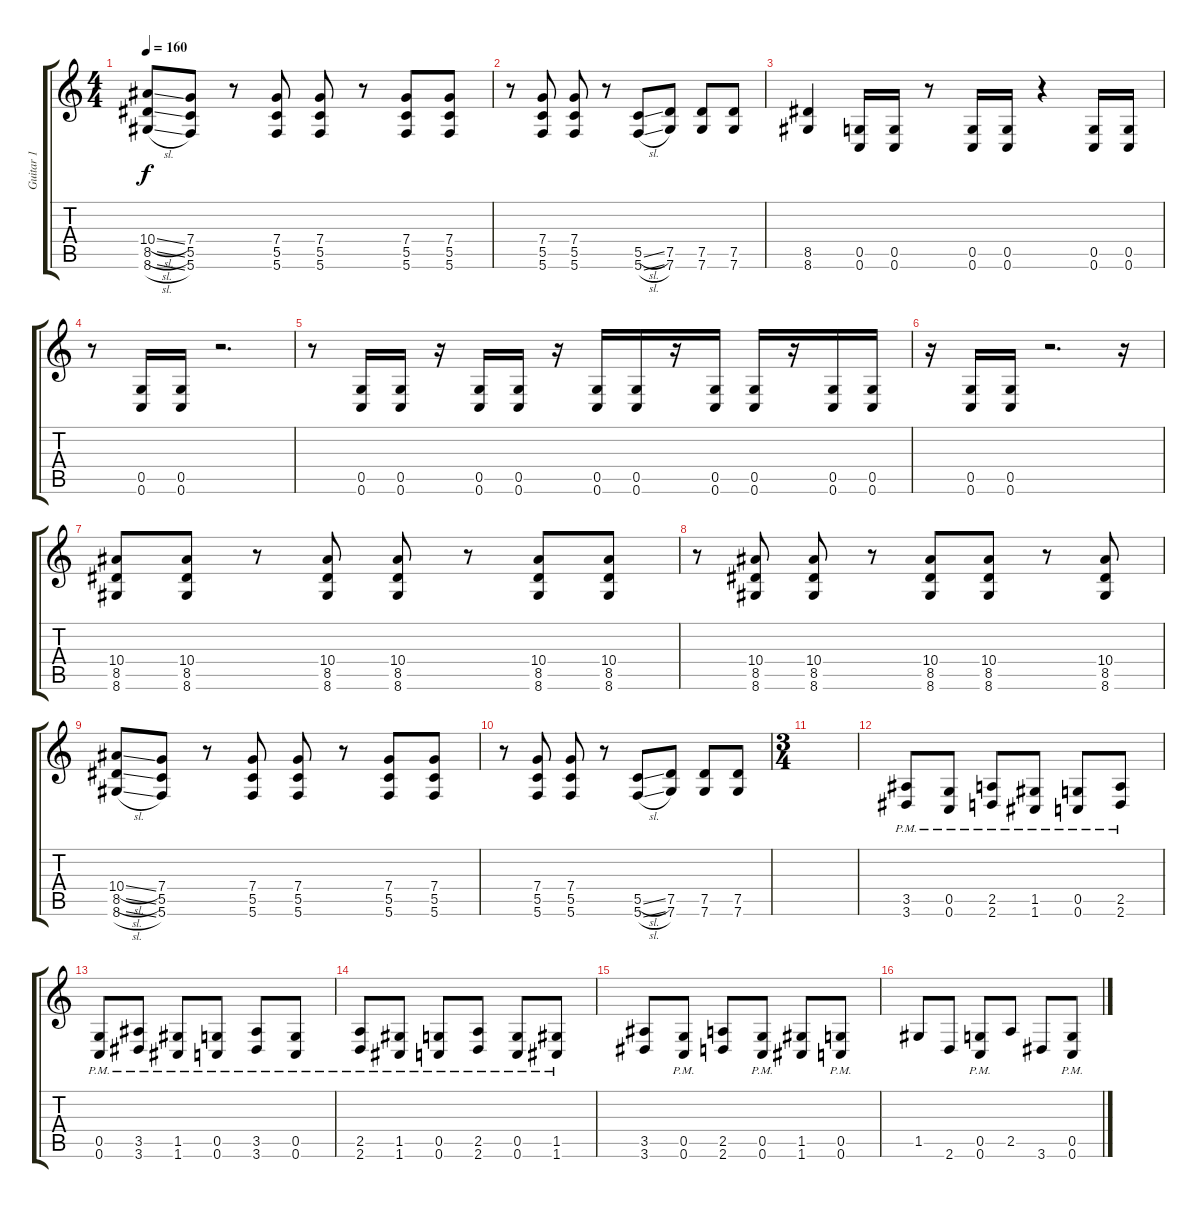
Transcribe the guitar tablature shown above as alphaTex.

\track ("Guitar 1" "Guitar 1") {instrument distortionguitar}
\staff {score tabs}
\tuning (D4 A3 F3 C3 G2 C2) {hide}
\ts (4 4)
\tempo 160
\clef g2
\ks c
(10.4{sl} 8.5{sl} 8.6{sl}).8{dy f} (7.4 5.5 5.6).8 r.8 (7.4 5.5 5.6).8 (7.4 5.5 5.6).8 r.8 (7.4 5.5 5.6).8 (7.4 5.5 5.6).8 |
r.8 (7.4 5.5 5.6).8 (7.4 5.5 5.6).8 r.8 (5.5{sl} 5.6{sl}).8 (7.5 7.6).8 (7.5 7.6).8 (7.5 7.6).8 |
(8.5 8.6).4 (0.5 0.6).16 (0.5 0.6).16 r.8 (0.5 0.6).16 (0.5 0.6).16 r.4 (0.5 0.6).16 (0.5 0.6).16 |
r.8 (0.5 0.6).16 (0.5 0.6).16 r.2{d} |
r.8 (0.5 0.6).16 (0.5 0.6).16 r.16 (0.5 0.6).16 (0.5 0.6).16 r.16 (0.5 0.6).16 (0.5 0.6).16 r.16 (0.5 0.6).16 (0.5 0.6).16 r.16 (0.5 0.6).16 (0.5 0.6).16 |
r.16 (0.5 0.6).16 (0.5 0.6).16 r.2{d} r.16 |
(10.4 8.5 8.6).8 (10.4 8.5 8.6).8 r.8 (10.4 8.5 8.6).8 (10.4 8.5 8.6).8 r.8 (10.4 8.5 8.6).8 (10.4 8.5 8.6).8 |
r.8 (10.4 8.5 8.6).8 (10.4 8.5 8.6).8 r.8 (10.4 8.5 8.6).8 (10.4 8.5 8.6).8 r.8 (10.4 8.5 8.6).8 |
(10.4{sl} 8.5{sl} 8.6{sl}).8 (7.4 5.5 5.6).8 r.8 (7.4 5.5 5.6).8 (7.4 5.5 5.6).8 r.8 (7.4 5.5 5.6).8 (7.4 5.5 5.6).8 |
r.8 (7.4 5.5 5.6).8 (7.4 5.5 5.6).8 r.8 (5.5{sl} 5.6{sl}).8 (7.5 7.6).8 (7.5 7.6).8 (7.5 7.6).8 |
\ts (3 4)
|
(3.5{pm} 3.6{pm}).8 (0.5{pm} 0.6{pm}).8 (2.5{pm} 2.6{pm}).8 (1.5{pm} 1.6{pm}).8 (0.5{pm} 0.6{pm}).8 (2.5{pm} 2.6{pm}).8 |
(0.5{pm} 0.6{pm}).8 (3.5{pm} 3.6{pm}).8 (1.5{pm} 1.6{pm}).8 (0.5{pm} 0.6{pm}).8 (3.5{pm} 3.6{pm}).8 (0.5{pm} 0.6{pm}).8 |
(2.5{pm} 2.6{pm}).8 (1.5{pm} 1.6{pm}).8 (0.5{pm} 0.6{pm}).8 (2.5{pm} 2.6{pm}).8 (0.5{pm} 0.6{pm}).8 (1.5{pm} 1.6{pm}).8 |
(3.5 3.6).8 (0.5{pm} 0.6{pm}).8 (2.5 2.6).8 (0.5{pm} 0.6{pm}).8 (1.5 1.6).8 (0.5{pm} 0.6{pm}).8 |
1.5.8 2.6.8 (0.5{pm} 0.6{pm}).8 2.5.8 3.6.8 (0.5{pm} 0.6{pm}).8
